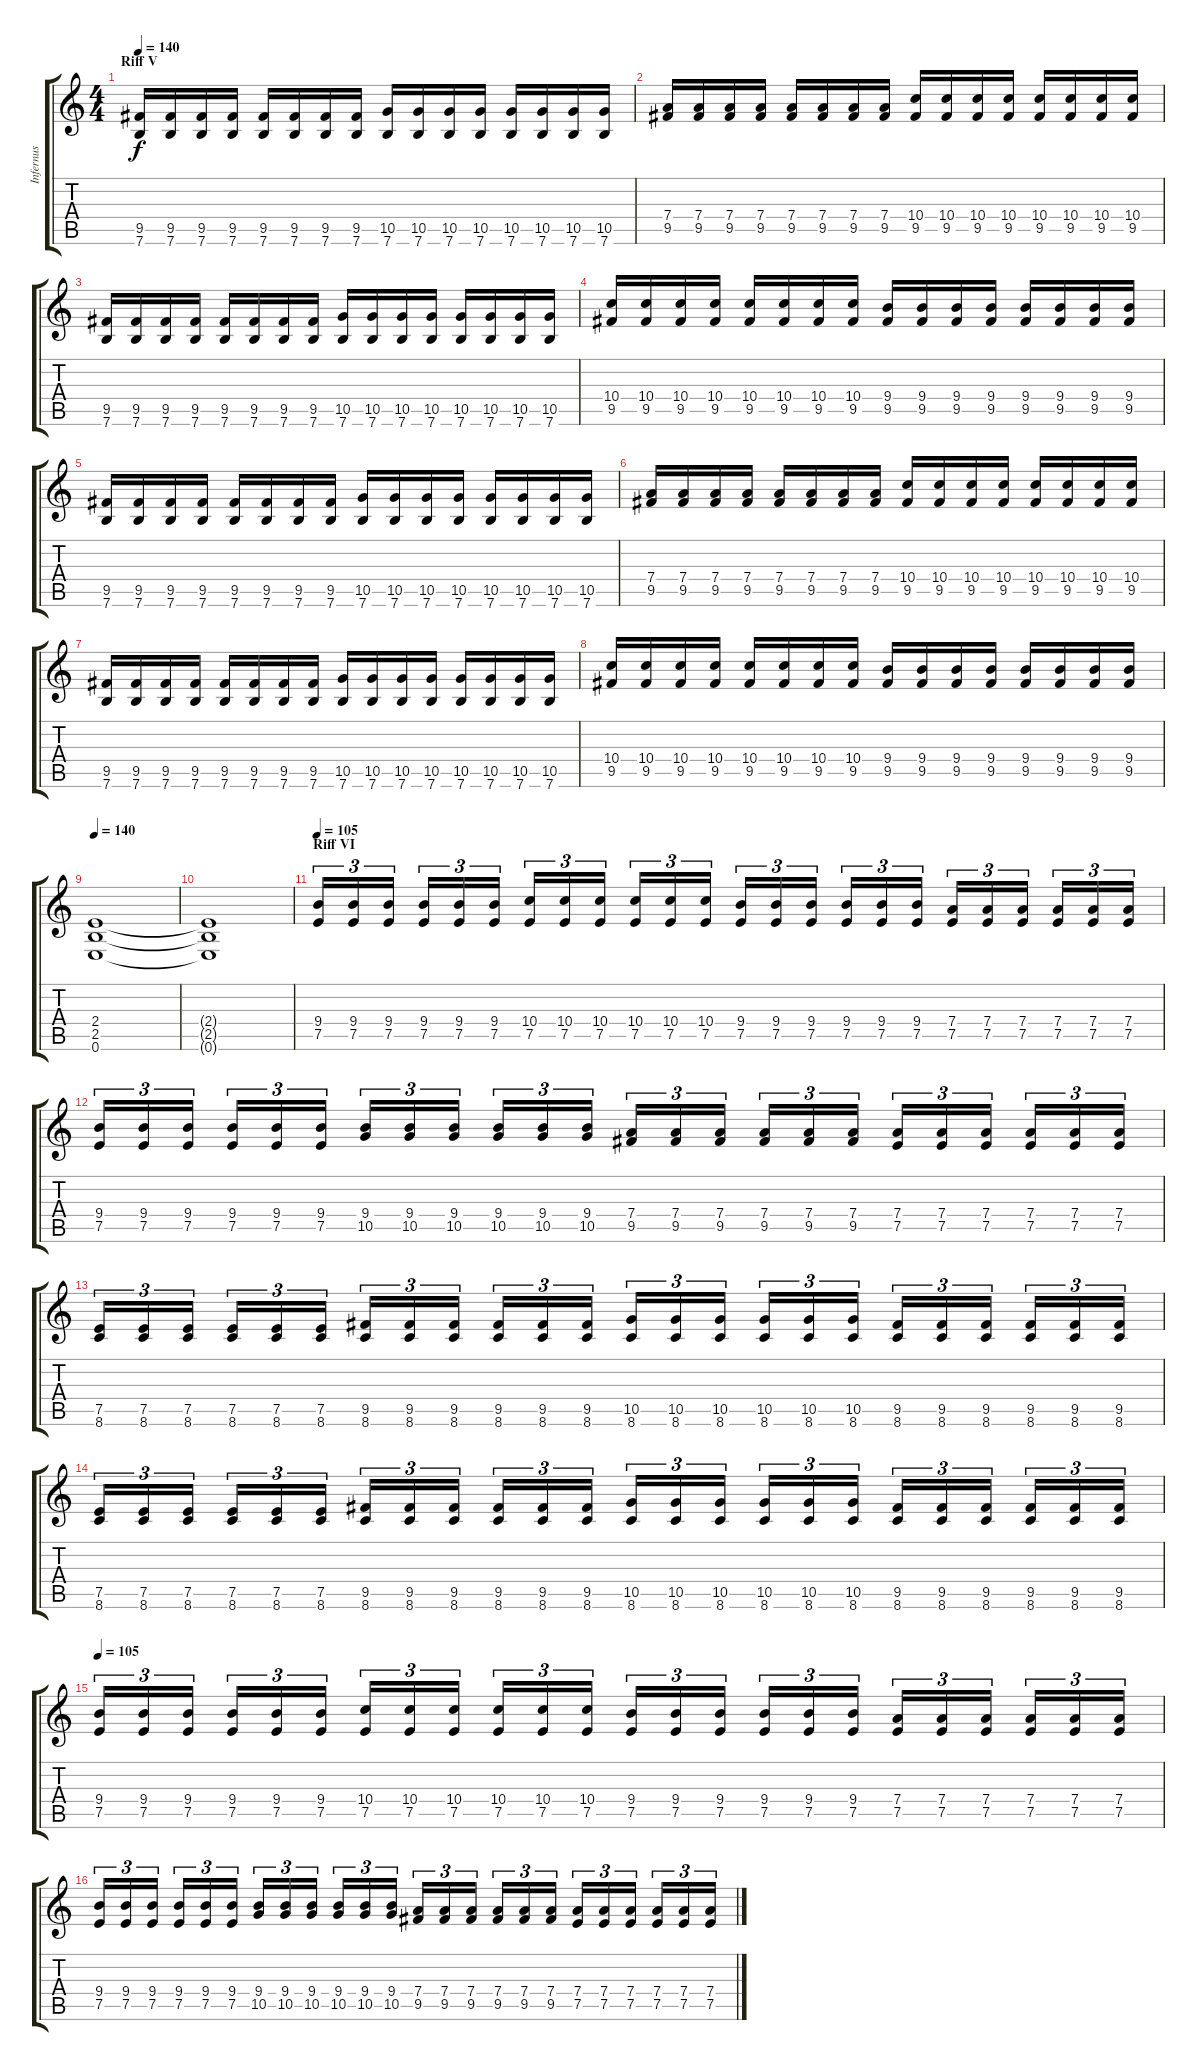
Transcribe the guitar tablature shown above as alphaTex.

\track ("Infernus" "Infernus") {instrument distortionguitar}
\staff {score tabs}
\tuning (E4 B3 G3 D3 A2 E2) {hide}
\ts (4 4)
\section ("" "Riff V")
\tempo 140
\clef g2
\ks c
(9.5 7.6).16{dy f} (9.5 7.6).16 (9.5 7.6).16 (9.5 7.6).16 (9.5 7.6).16 (9.5 7.6).16 (9.5 7.6).16 (9.5 7.6).16 (10.5 7.6).16 (10.5 7.6).16 (10.5 7.6).16 (10.5 7.6).16 (10.5 7.6).16 (10.5 7.6).16 (10.5 7.6).16 (10.5 7.6).16 |
(7.4 9.5).16 (7.4 9.5).16 (7.4 9.5).16 (7.4 9.5).16 (7.4 9.5).16 (7.4 9.5).16 (7.4 9.5).16 (7.4 9.5).16 (10.4 9.5).16 (10.4 9.5).16 (10.4 9.5).16 (10.4 9.5).16 (10.4 9.5).16 (10.4 9.5).16 (10.4 9.5).16 (10.4 9.5).16 |
(9.5 7.6).16 (9.5 7.6).16 (9.5 7.6).16 (9.5 7.6).16 (9.5 7.6).16 (9.5 7.6).16 (9.5 7.6).16 (9.5 7.6).16 (10.5 7.6).16 (10.5 7.6).16 (10.5 7.6).16 (10.5 7.6).16 (10.5 7.6).16 (10.5 7.6).16 (10.5 7.6).16 (10.5 7.6).16 |
(10.4 9.5).16 (10.4 9.5).16 (10.4 9.5).16 (10.4 9.5).16 (10.4 9.5).16 (10.4 9.5).16 (10.4 9.5).16 (10.4 9.5).16 (9.4 9.5).16 (9.4 9.5).16 (9.4 9.5).16 (9.4 9.5).16 (9.4 9.5).16 (9.4 9.5).16 (9.4 9.5).16 (9.4 9.5).16 |
(9.5 7.6).16 (9.5 7.6).16 (9.5 7.6).16 (9.5 7.6).16 (9.5 7.6).16 (9.5 7.6).16 (9.5 7.6).16 (9.5 7.6).16 (10.5 7.6).16 (10.5 7.6).16 (10.5 7.6).16 (10.5 7.6).16 (10.5 7.6).16 (10.5 7.6).16 (10.5 7.6).16 (10.5 7.6).16 |
(7.4 9.5).16 (7.4 9.5).16 (7.4 9.5).16 (7.4 9.5).16 (7.4 9.5).16 (7.4 9.5).16 (7.4 9.5).16 (7.4 9.5).16 (10.4 9.5).16 (10.4 9.5).16 (10.4 9.5).16 (10.4 9.5).16 (10.4 9.5).16 (10.4 9.5).16 (10.4 9.5).16 (10.4 9.5).16 |
(9.5 7.6).16 (9.5 7.6).16 (9.5 7.6).16 (9.5 7.6).16 (9.5 7.6).16 (9.5 7.6).16 (9.5 7.6).16 (9.5 7.6).16 (10.5 7.6).16 (10.5 7.6).16 (10.5 7.6).16 (10.5 7.6).16 (10.5 7.6).16 (10.5 7.6).16 (10.5 7.6).16 (10.5 7.6).16 |
(10.4 9.5).16 (10.4 9.5).16 (10.4 9.5).16 (10.4 9.5).16 (10.4 9.5).16 (10.4 9.5).16 (10.4 9.5).16 (10.4 9.5).16 (9.4 9.5).16 (9.4 9.5).16 (9.4 9.5).16 (9.4 9.5).16 (9.4 9.5).16 (9.4 9.5).16 (9.4 9.5).16 (9.4 9.5).16 |
\tempo 140
(2.4 2.5 0.6).1 |
(2.4{t} 2.5{t} 0.6{t}).1 |
\section ("" "Riff VI")
\tempo 105
(9.4 7.5).16{tu (3 2)} (9.4 7.5).16{tu (3 2)} (9.4 7.5).16{tu (3 2)} (9.4 7.5).16{tu (3 2)} (9.4 7.5).16{tu (3 2)} (9.4 7.5).16{tu (3 2)} (10.4 7.5).16{tu (3 2)} (10.4 7.5).16{tu (3 2)} (10.4 7.5).16{tu (3 2)} (10.4 7.5).16{tu (3 2)} (10.4 7.5).16{tu (3 2)} (10.4 7.5).16{tu (3 2)} (9.4 7.5).16{tu (3 2)} (9.4 7.5).16{tu (3 2)} (9.4 7.5).16{tu (3 2)} (9.4 7.5).16{tu (3 2)} (9.4 7.5).16{tu (3 2)} (9.4 7.5).16{tu (3 2)} (7.4 7.5).16{tu (3 2)} (7.4 7.5).16{tu (3 2)} (7.4 7.5).16{tu (3 2)} (7.4 7.5).16{tu (3 2)} (7.4 7.5).16{tu (3 2)} (7.4 7.5).16{tu (3 2)} |
(9.4 7.5).16{tu (3 2)} (9.4 7.5).16{tu (3 2)} (9.4 7.5).16{tu (3 2)} (9.4 7.5).16{tu (3 2)} (9.4 7.5).16{tu (3 2)} (9.4 7.5).16{tu (3 2)} (9.4 10.5).16{tu (3 2)} (9.4 10.5).16{tu (3 2)} (9.4 10.5).16{tu (3 2)} (9.4 10.5).16{tu (3 2)} (9.4 10.5).16{tu (3 2)} (9.4 10.5).16{tu (3 2)} (7.4 9.5).16{tu (3 2)} (7.4 9.5).16{tu (3 2)} (7.4 9.5).16{tu (3 2)} (7.4 9.5).16{tu (3 2)} (7.4 9.5).16{tu (3 2)} (7.4 9.5).16{tu (3 2)} (7.4 7.5).16{tu (3 2)} (7.4 7.5).16{tu (3 2)} (7.4 7.5).16{tu (3 2)} (7.4 7.5).16{tu (3 2)} (7.4 7.5).16{tu (3 2)} (7.4 7.5).16{tu (3 2)} |
(7.5 8.6).16{tu (3 2)} (7.5 8.6).16{tu (3 2)} (7.5 8.6).16{tu (3 2)} (7.5 8.6).16{tu (3 2)} (7.5 8.6).16{tu (3 2)} (7.5 8.6).16{tu (3 2)} (9.5 8.6).16{tu (3 2)} (9.5 8.6).16{tu (3 2)} (9.5 8.6).16{tu (3 2)} (9.5 8.6).16{tu (3 2)} (9.5 8.6).16{tu (3 2)} (9.5 8.6).16{tu (3 2)} (10.5 8.6).16{tu (3 2)} (10.5 8.6).16{tu (3 2)} (10.5 8.6).16{tu (3 2)} (10.5 8.6).16{tu (3 2)} (10.5 8.6).16{tu (3 2)} (10.5 8.6).16{tu (3 2)} (9.5 8.6).16{tu (3 2)} (9.5 8.6).16{tu (3 2)} (9.5 8.6).16{tu (3 2)} (9.5 8.6).16{tu (3 2)} (9.5 8.6).16{tu (3 2)} (9.5 8.6).16{tu (3 2)} |
(7.5 8.6).16{tu (3 2)} (7.5 8.6).16{tu (3 2)} (7.5 8.6).16{tu (3 2)} (7.5 8.6).16{tu (3 2)} (7.5 8.6).16{tu (3 2)} (7.5 8.6).16{tu (3 2)} (9.5 8.6).16{tu (3 2)} (9.5 8.6).16{tu (3 2)} (9.5 8.6).16{tu (3 2)} (9.5 8.6).16{tu (3 2)} (9.5 8.6).16{tu (3 2)} (9.5 8.6).16{tu (3 2)} (10.5 8.6).16{tu (3 2)} (10.5 8.6).16{tu (3 2)} (10.5 8.6).16{tu (3 2)} (10.5 8.6).16{tu (3 2)} (10.5 8.6).16{tu (3 2)} (10.5 8.6).16{tu (3 2)} (9.5 8.6).16{tu (3 2)} (9.5 8.6).16{tu (3 2)} (9.5 8.6).16{tu (3 2)} (9.5 8.6).16{tu (3 2)} (9.5 8.6).16{tu (3 2)} (9.5 8.6).16{tu (3 2)} |
\tempo 105
(9.4 7.5).16{tu (3 2)} (9.4 7.5).16{tu (3 2)} (9.4 7.5).16{tu (3 2)} (9.4 7.5).16{tu (3 2)} (9.4 7.5).16{tu (3 2)} (9.4 7.5).16{tu (3 2)} (10.4 7.5).16{tu (3 2)} (10.4 7.5).16{tu (3 2)} (10.4 7.5).16{tu (3 2)} (10.4 7.5).16{tu (3 2)} (10.4 7.5).16{tu (3 2)} (10.4 7.5).16{tu (3 2)} (9.4 7.5).16{tu (3 2)} (9.4 7.5).16{tu (3 2)} (9.4 7.5).16{tu (3 2)} (9.4 7.5).16{tu (3 2)} (9.4 7.5).16{tu (3 2)} (9.4 7.5).16{tu (3 2)} (7.4 7.5).16{tu (3 2)} (7.4 7.5).16{tu (3 2)} (7.4 7.5).16{tu (3 2)} (7.4 7.5).16{tu (3 2)} (7.4 7.5).16{tu (3 2)} (7.4 7.5).16{tu (3 2)} |
(9.4 7.5).16{tu (3 2)} (9.4 7.5).16{tu (3 2)} (9.4 7.5).16{tu (3 2)} (9.4 7.5).16{tu (3 2)} (9.4 7.5).16{tu (3 2)} (9.4 7.5).16{tu (3 2)} (9.4 10.5).16{tu (3 2)} (9.4 10.5).16{tu (3 2)} (9.4 10.5).16{tu (3 2)} (9.4 10.5).16{tu (3 2)} (9.4 10.5).16{tu (3 2)} (9.4 10.5).16{tu (3 2)} (7.4 9.5).16{tu (3 2)} (7.4 9.5).16{tu (3 2)} (7.4 9.5).16{tu (3 2)} (7.4 9.5).16{tu (3 2)} (7.4 9.5).16{tu (3 2)} (7.4 9.5).16{tu (3 2)} (7.4 7.5).16{tu (3 2)} (7.4 7.5).16{tu (3 2)} (7.4 7.5).16{tu (3 2)} (7.4 7.5).16{tu (3 2)} (7.4 7.5).16{tu (3 2)} (7.4 7.5).16{tu (3 2)}
